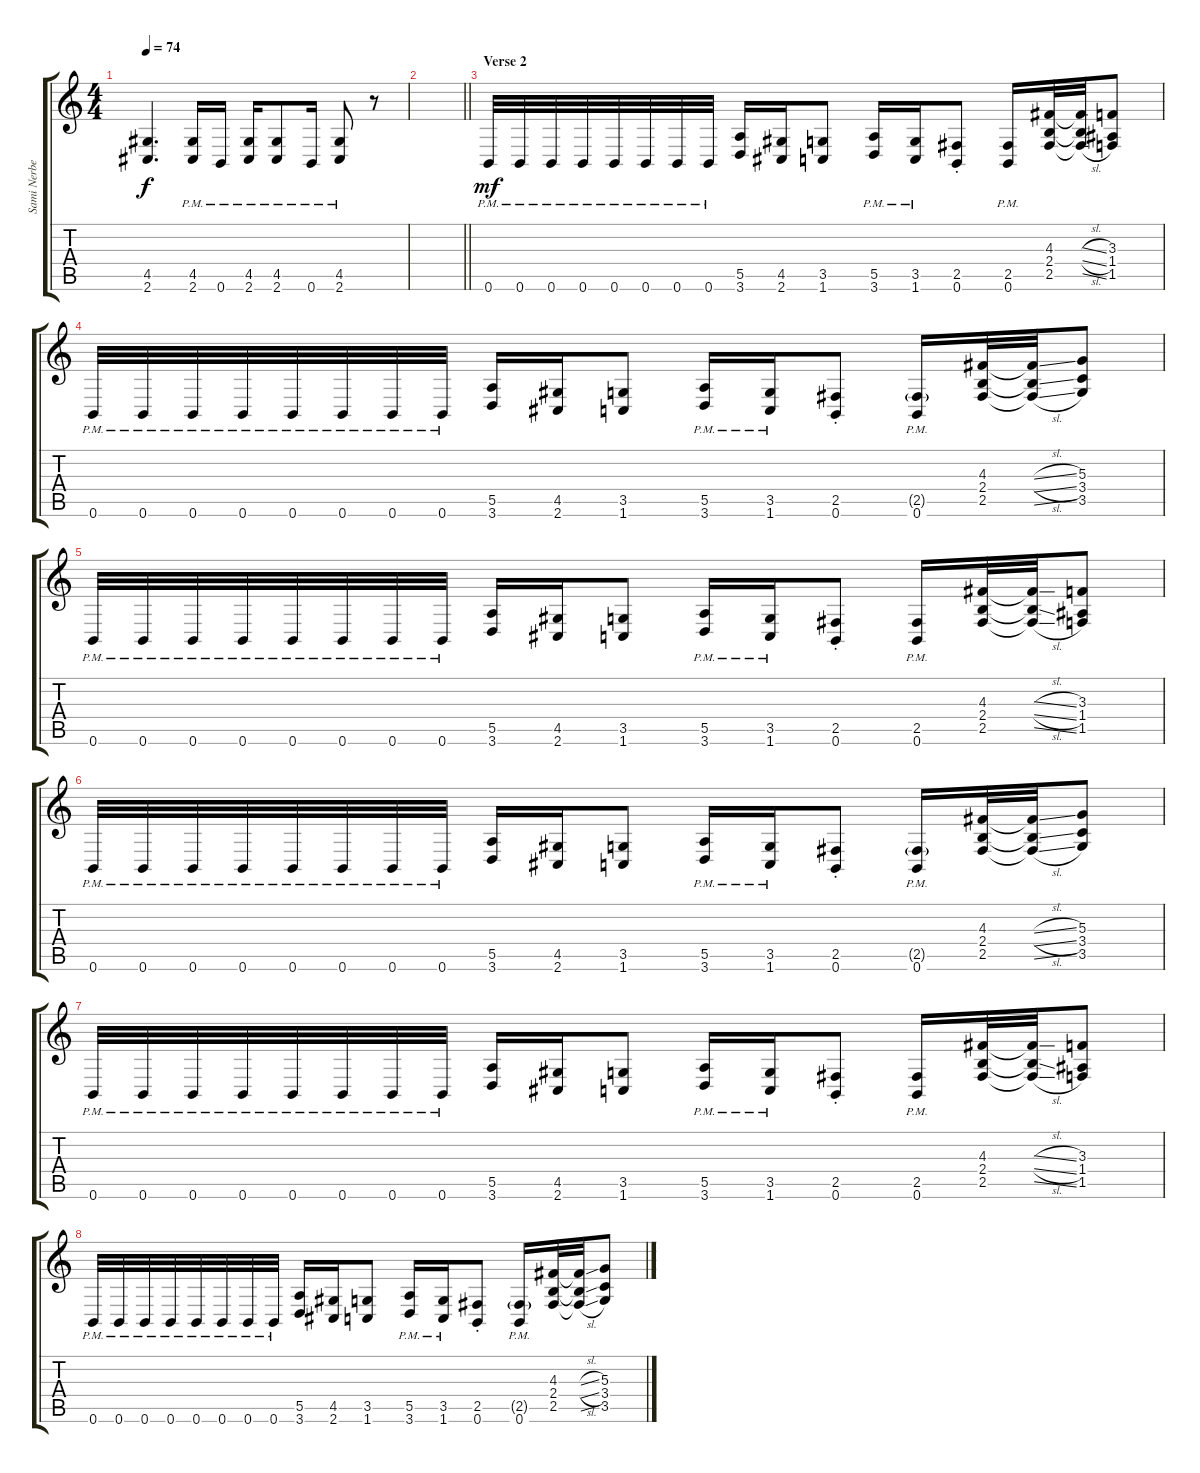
\track ("Sami Nerberg" "Sami Nerbe") {instrument distortionguitar}
\staff {score tabs}
\tuning (B3 Gb3 D3 A2 E2 B1) {hide}
\ts (4 4)
\tempo 74
\clef g2
\ks c
(4.5 2.6).4{d dy f} (4.5{pm} 2.6{pm}).16 0.6{pm}.16 (4.5{pm} 2.6{pm}).16 (4.5{pm} 2.6{pm}).8 0.6{pm}.16 (4.5{pm} 2.6{pm}).8 r.8 |
\barLineRight lightlight
|
\section ("" "Verse 2")
0.6{pm}.32{dy mf} 0.6{pm}.32 0.6{pm}.32 0.6{pm}.32 0.6{pm}.32 0.6{pm}.32 0.6{pm}.32 0.6{pm}.32 (5.5 3.6).16 (4.5 2.6).16 (3.5 1.6).8 (5.5{pm} 3.6{pm}).16 (3.5{pm} 1.6{pm}).16 (2.5{st} 0.6{st}).8 (2.5{pm} 0.6{pm}).16 (4.3 2.4 2.5).32 (4.3{sl t} 2.4{sl t} 2.5{sl t}).32 (3.3 1.4 1.5).8 |
0.6{pm}.32 0.6{pm}.32 0.6{pm}.32 0.6{pm}.32 0.6{pm}.32 0.6{pm}.32 0.6{pm}.32 0.6{pm}.32 (5.5 3.6).16 (4.5 2.6).16 (3.5 1.6).8 (5.5{pm} 3.6{pm}).16 (3.5{pm} 1.6{pm}).16 (2.5{st} 0.6{st}).8 (2.5{g pm} 0.6{pm}).16 (4.3 2.4 2.5).32 (4.3{sl t} 2.4{sl t} 2.5{sl t}).32 (5.3 3.4 3.5).8 |
0.6{pm}.32 0.6{pm}.32 0.6{pm}.32 0.6{pm}.32 0.6{pm}.32 0.6{pm}.32 0.6{pm}.32 0.6{pm}.32 (5.5 3.6).16 (4.5 2.6).16 (3.5 1.6).8 (5.5{pm} 3.6{pm}).16 (3.5{pm} 1.6{pm}).16 (2.5{st} 0.6{st}).8 (2.5{pm} 0.6{pm}).16 (4.3 2.4 2.5).32 (4.3{sl t} 2.4{sl t} 2.5{sl t}).32 (3.3 1.4 1.5).8 |
0.6{pm}.32 0.6{pm}.32 0.6{pm}.32 0.6{pm}.32 0.6{pm}.32 0.6{pm}.32 0.6{pm}.32 0.6{pm}.32 (5.5 3.6).16 (4.5 2.6).16 (3.5 1.6).8 (5.5{pm} 3.6{pm}).16 (3.5{pm} 1.6{pm}).16 (2.5{st} 0.6{st}).8 (2.5{g pm} 0.6{pm}).16 (4.3 2.4 2.5).32 (4.3{sl t} 2.4{sl t} 2.5{sl t}).32 (5.3 3.4 3.5).8 |
0.6{pm}.32 0.6{pm}.32 0.6{pm}.32 0.6{pm}.32 0.6{pm}.32 0.6{pm}.32 0.6{pm}.32 0.6{pm}.32 (5.5 3.6).16 (4.5 2.6).16 (3.5 1.6).8 (5.5{pm} 3.6{pm}).16 (3.5{pm} 1.6{pm}).16 (2.5{st} 0.6{st}).8 (2.5{pm} 0.6{pm}).16 (4.3 2.4 2.5).32 (4.3{sl t} 2.4{sl t} 2.5{sl t}).32 (3.3 1.4 1.5).8 |
0.6{pm}.32 0.6{pm}.32 0.6{pm}.32 0.6{pm}.32 0.6{pm}.32 0.6{pm}.32 0.6{pm}.32 0.6{pm}.32 (5.5 3.6).16 (4.5 2.6).16 (3.5 1.6).8 (5.5{pm} 3.6{pm}).16 (3.5{pm} 1.6{pm}).16 (2.5{st} 0.6{st}).8 (2.5{g pm} 0.6{pm}).16 (4.3 2.4 2.5).32 (4.3{sl t} 2.4{sl t} 2.5{sl t}).32 (5.3 3.4 3.5).8
